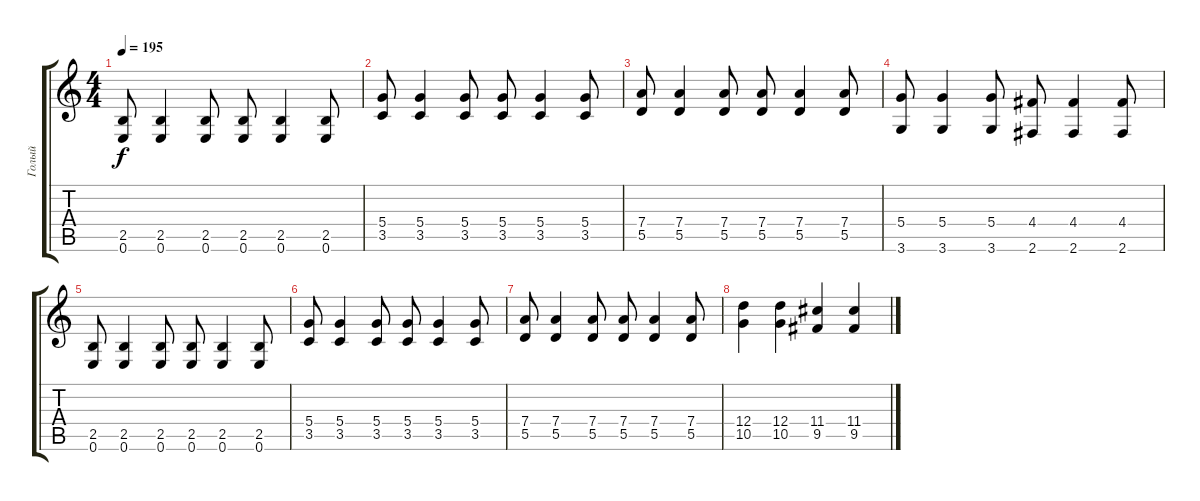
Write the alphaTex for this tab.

\track ("Голый" "Голый") {instrument distortionguitar}
\staff {score tabs}
\tuning (E4 B3 G3 D3 A2 E2) {hide}
\ts (4 4)
\tempo 195
\clef g2
\ks c
(2.5 0.6).8{dy f} (2.5 0.6).4 (2.5 0.6).8 (2.5 0.6).8 (2.5 0.6).4 (2.5 0.6).8 |
(5.4 3.5).8 (5.4 3.5).4 (5.4 3.5).8 (5.4 3.5).8 (5.4 3.5).4 (5.4 3.5).8 |
(7.4 5.5).8 (7.4 5.5).4 (7.4 5.5).8 (7.4 5.5).8 (7.4 5.5).4 (7.4 5.5).8 |
(5.4 3.6).8 (5.4 3.6).4 (5.4 3.6).8 (4.4 2.6).8 (4.4 2.6).4 (4.4 2.6).8 |
(2.5 0.6).8 (2.5 0.6).4 (2.5 0.6).8 (2.5 0.6).8 (2.5 0.6).4 (2.5 0.6).8 |
(5.4 3.5).8 (5.4 3.5).4 (5.4 3.5).8 (5.4 3.5).8 (5.4 3.5).4 (5.4 3.5).8 |
(7.4 5.5).8 (7.4 5.5).4 (7.4 5.5).8 (7.4 5.5).8 (7.4 5.5).4 (7.4 5.5).8 |
(12.4 10.5).4 (12.4 10.5).4 (11.4 9.5).4 (11.4 9.5).4
